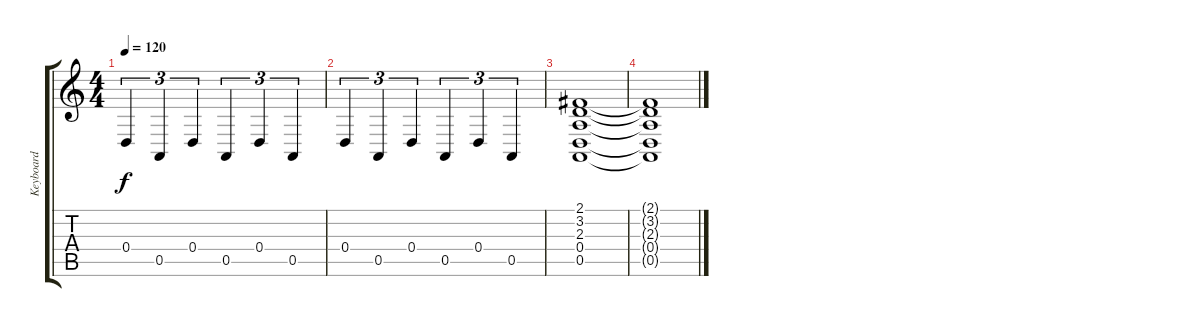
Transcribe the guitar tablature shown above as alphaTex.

\track ("Keyboard" "Keyboard") {instrument electricpiano1}
\staff {score tabs}
\tuning (E4 B3 G3 D3 A2 E2) {hide}
\ts (4 4)
\tempo 120
\clef g2
\ks c
0.4.4{tu (3 2) dy f} 0.5.4{tu (3 2)} 0.4.4{tu (3 2)} 0.5.4{tu (3 2)} 0.4.4{tu (3 2)} 0.5.4{tu (3 2)} |
0.4.4{tu (3 2)} 0.5.4{tu (3 2)} 0.4.4{tu (3 2)} 0.5.4{tu (3 2)} 0.4.4{tu (3 2)} 0.5.4{tu (3 2)} |
(2.1 3.2 2.3 0.4 0.5).1 |
(2.1{t} 3.2{t} 2.3{t} 0.4{t} 0.5{t}).1
